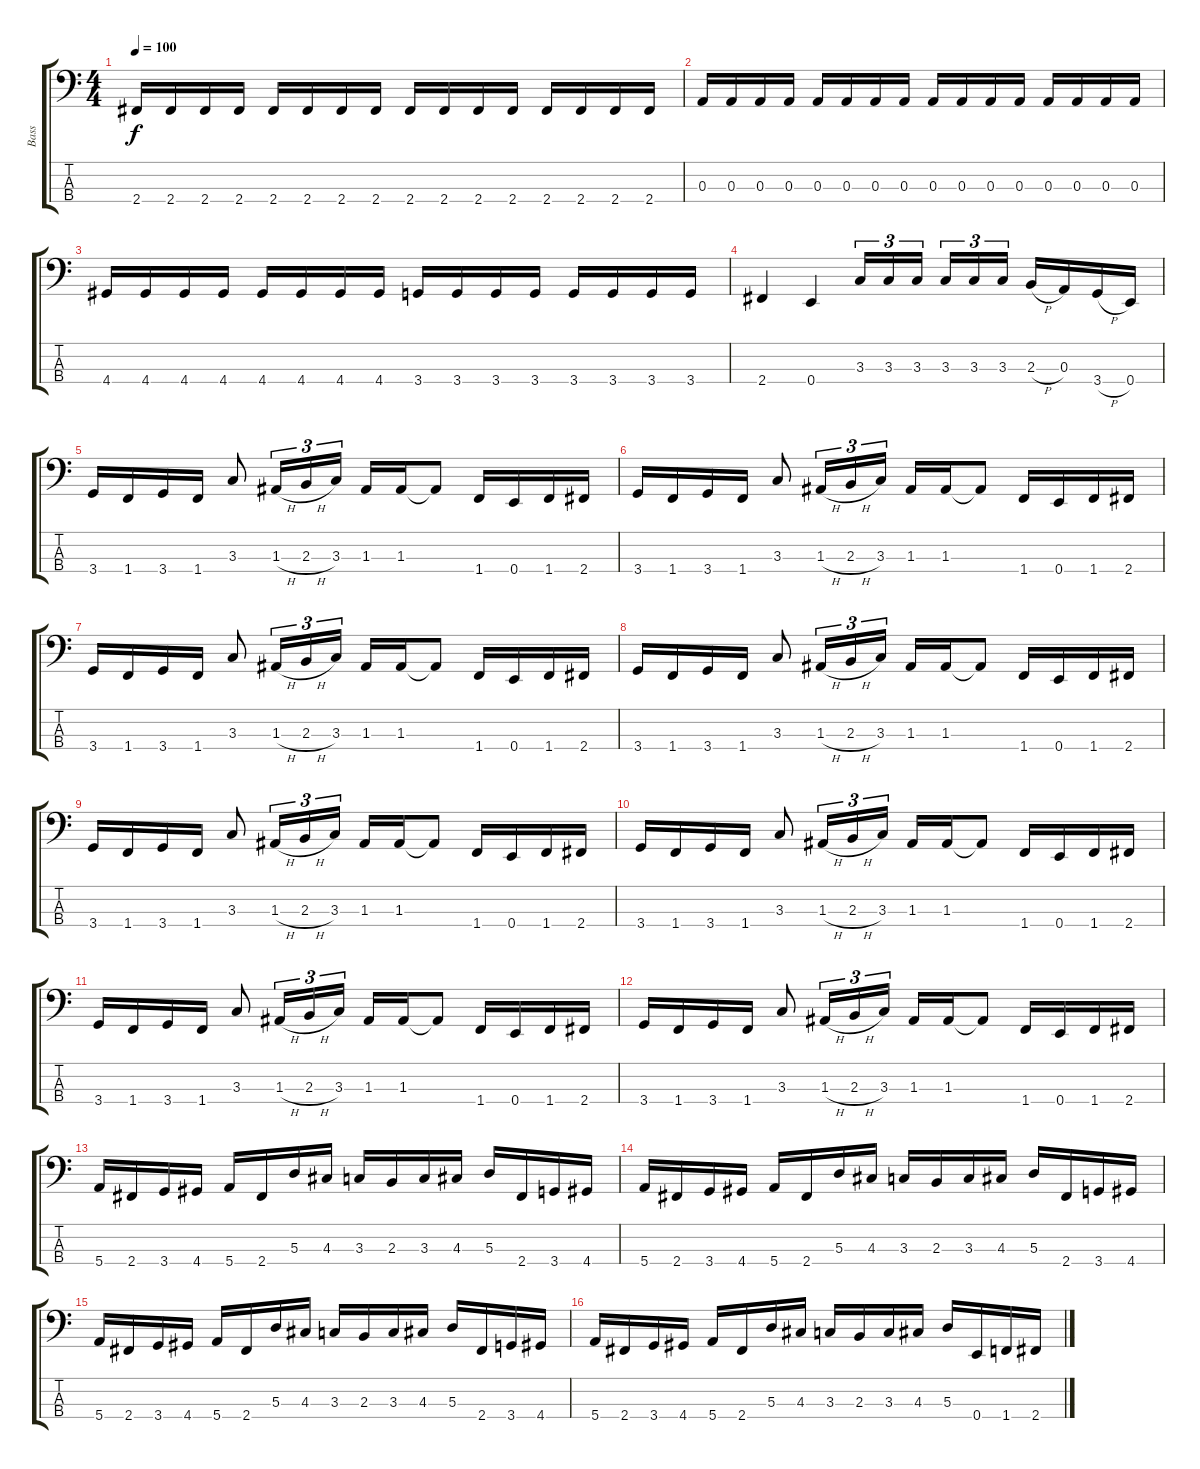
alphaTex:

\track ("Bass" "Bass") {instrument electricbasspick}
\staff {score tabs}
\tuning (G2 D2 A1 E1) {hide}
\ts (4 4)
\tempo 100
\clef f4
\ks c
2.4.16{dy f} 2.4.16 2.4.16 2.4.16 2.4.16 2.4.16 2.4.16 2.4.16 2.4.16 2.4.16 2.4.16 2.4.16 2.4.16 2.4.16 2.4.16 2.4.16 |
0.3.16 0.3.16 0.3.16 0.3.16 0.3.16 0.3.16 0.3.16 0.3.16 0.3.16 0.3.16 0.3.16 0.3.16 0.3.16 0.3.16 0.3.16 0.3.16 |
4.4.16 4.4.16 4.4.16 4.4.16 4.4.16 4.4.16 4.4.16 4.4.16 3.4.16 3.4.16 3.4.16 3.4.16 3.4.16 3.4.16 3.4.16 3.4.16 |
2.4.4 0.4.4 3.3.16{tu (3 2)} 3.3.16{tu (3 2)} 3.3.16{tu (3 2)} 3.3.16{tu (3 2)} 3.3.16{tu (3 2)} 3.3.16{tu (3 2)} 2.3{h}.16 0.3.16 3.4{h}.16 0.4.16 |
3.4.16 1.4.16 3.4.16 1.4.16 3.3.8 1.3{h}.16{tu (3 2)} 2.3{h}.16{tu (3 2)} 3.3.16{tu (3 2)} 1.3.16 1.3.16 1.3{t}.8 1.4.16 0.4.16 1.4.16 2.4.16 |
3.4.16 1.4.16 3.4.16 1.4.16 3.3.8 1.3{h}.16{tu (3 2)} 2.3{h}.16{tu (3 2)} 3.3.16{tu (3 2)} 1.3.16 1.3.16 1.3{t}.8 1.4.16 0.4.16 1.4.16 2.4.16 |
3.4.16 1.4.16 3.4.16 1.4.16 3.3.8 1.3{h}.16{tu (3 2)} 2.3{h}.16{tu (3 2)} 3.3.16{tu (3 2)} 1.3.16 1.3.16 1.3{t}.8 1.4.16 0.4.16 1.4.16 2.4.16 |
3.4.16 1.4.16 3.4.16 1.4.16 3.3.8 1.3{h}.16{tu (3 2)} 2.3{h}.16{tu (3 2)} 3.3.16{tu (3 2)} 1.3.16 1.3.16 1.3{t}.8 1.4.16 0.4.16 1.4.16 2.4.16 |
3.4.16 1.4.16 3.4.16 1.4.16 3.3.8 1.3{h}.16{tu (3 2)} 2.3{h}.16{tu (3 2)} 3.3.16{tu (3 2)} 1.3.16 1.3.16 1.3{t}.8 1.4.16 0.4.16 1.4.16 2.4.16 |
3.4.16 1.4.16 3.4.16 1.4.16 3.3.8 1.3{h}.16{tu (3 2)} 2.3{h}.16{tu (3 2)} 3.3.16{tu (3 2)} 1.3.16 1.3.16 1.3{t}.8 1.4.16 0.4.16 1.4.16 2.4.16 |
3.4.16 1.4.16 3.4.16 1.4.16 3.3.8 1.3{h}.16{tu (3 2)} 2.3{h}.16{tu (3 2)} 3.3.16{tu (3 2)} 1.3.16 1.3.16 1.3{t}.8 1.4.16 0.4.16 1.4.16 2.4.16 |
3.4.16 1.4.16 3.4.16 1.4.16 3.3.8 1.3{h}.16{tu (3 2)} 2.3{h}.16{tu (3 2)} 3.3.16{tu (3 2)} 1.3.16 1.3.16 1.3{t}.8 1.4.16 0.4.16 1.4.16 2.4.16 |
5.4.16 2.4.16 3.4.16 4.4.16 5.4.16 2.4.16 5.3.16 4.3.16 3.3.16 2.3.16 3.3.16 4.3.16 5.3.16 2.4.16 3.4.16 4.4.16 |
5.4.16 2.4.16 3.4.16 4.4.16 5.4.16 2.4.16 5.3.16 4.3.16 3.3.16 2.3.16 3.3.16 4.3.16 5.3.16 2.4.16 3.4.16 4.4.16 |
5.4.16 2.4.16 3.4.16 4.4.16 5.4.16 2.4.16 5.3.16 4.3.16 3.3.16 2.3.16 3.3.16 4.3.16 5.3.16 2.4.16 3.4.16 4.4.16 |
5.4.16 2.4.16 3.4.16 4.4.16 5.4.16 2.4.16 5.3.16 4.3.16 3.3.16 2.3.16 3.3.16 4.3.16 5.3.16 0.4.16 1.4.16 2.4.16
